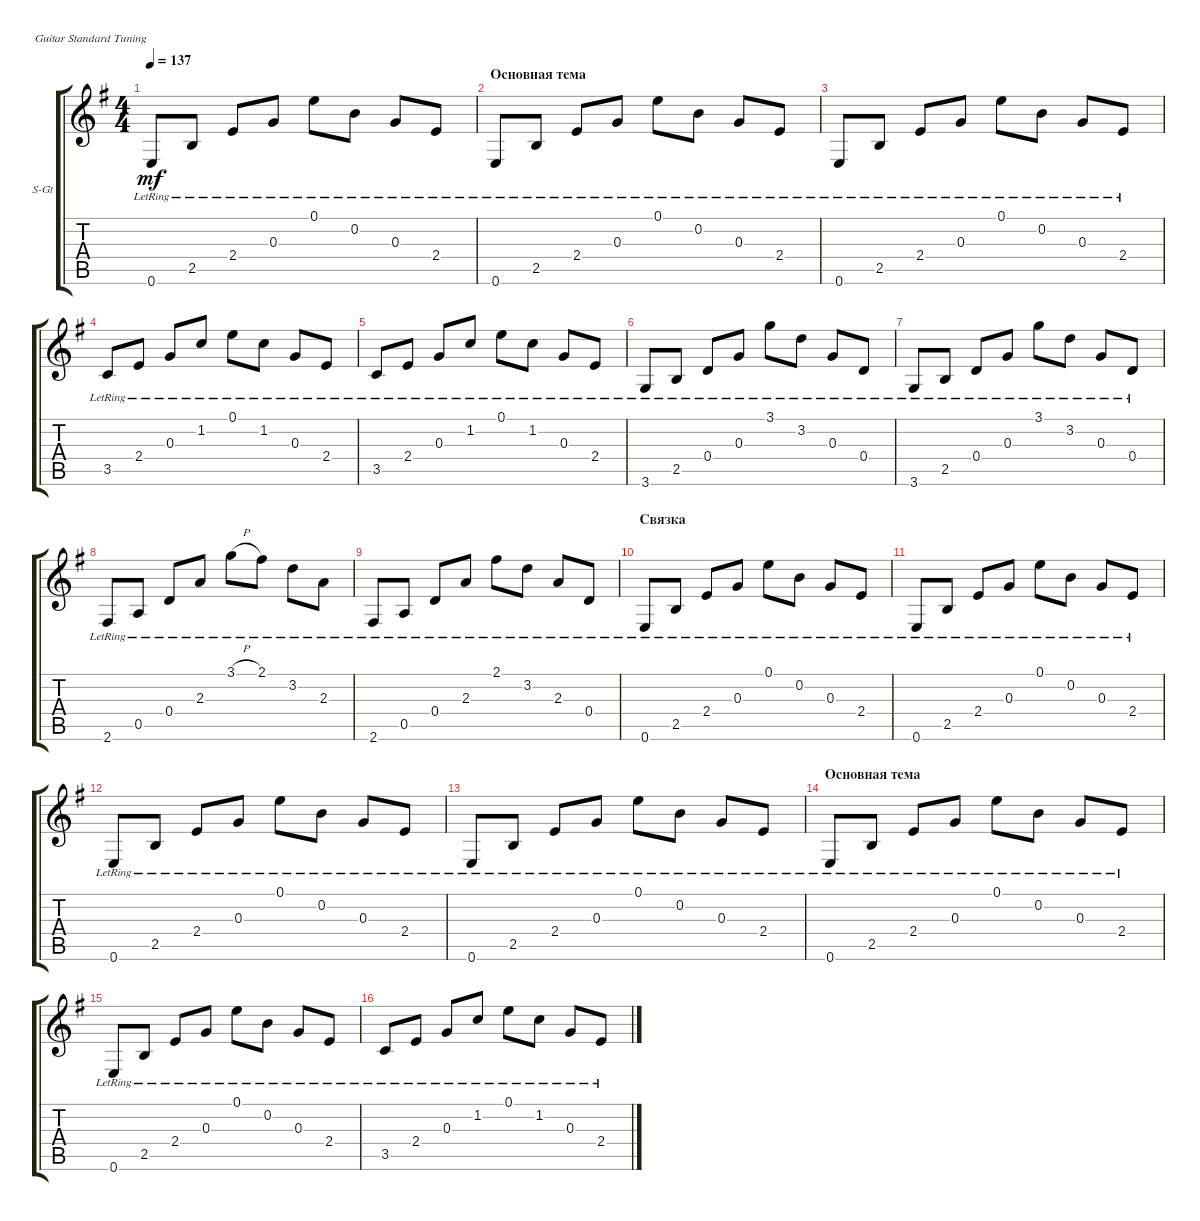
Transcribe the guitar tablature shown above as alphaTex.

\defaultSystemsLayout 4
\bracketExtendMode groupsimilarinstruments
\firstSystemTrackNameOrientation horizontal
\otherSystemsTrackNameOrientation horizontal
\track ("Acoustic Guitar I" "S-Gt") {instrument acousticguitarsteel}
\staff {score tabs}
\tuning (E4 B3 G3 D3 A2 E2)
\ts (4 4)
\tempo 137
\clef g2
\ks eminor
0.6{lr}.8{dy mf} 2.5{lr}.8 2.4{lr}.8 0.3{lr}.8 0.1{lr}.8 0.2{lr}.8 0.3{lr}.8 2.4{lr}.8 |
\section ("" "Основная тема")
0.6{lr}.8 2.5{lr}.8 2.4{lr}.8 0.3{lr}.8 0.1{lr}.8 0.2{lr}.8 0.3{lr}.8 2.4{lr}.8 |
0.6{lr}.8 2.5{lr}.8 2.4{lr}.8 0.3{lr}.8 0.1{lr}.8 0.2{lr}.8 0.3{lr}.8 2.4{lr}.8 |
3.5{lr}.8 2.4{lr}.8 0.3{lr}.8 1.2{lr}.8 0.1{lr}.8 1.2{lr}.8 0.3{lr}.8 2.4{lr}.8 |
3.5{lr}.8 2.4{lr}.8 0.3{lr}.8 1.2{lr}.8 0.1{lr}.8 1.2{lr}.8 0.3{lr}.8 2.4{lr}.8 |
3.6{lr}.8 2.5{lr}.8 0.4{lr}.8 0.3{lr}.8 3.1{lr}.8 3.2{lr}.8 0.3{lr}.8 0.4{lr}.8 |
3.6{lr}.8 2.5{lr}.8 0.4{lr}.8 0.3{lr}.8 3.1{lr}.8 3.2{lr}.8 0.3{lr}.8 0.4{lr}.8 |
2.6{lr}.8 0.5{lr}.8 0.4{lr}.8 2.3{lr}.8 3.1{h lr}.8 2.1{lr}.8 3.2{lr}.8 2.3{lr}.8 |
2.6{lr}.8 0.5{lr}.8 0.4{lr}.8 2.3{lr}.8 2.1{lr}.8 3.2{lr}.8 2.3{lr}.8 0.4{lr}.8 |
\section ("" "Связка")
0.6{lr}.8 2.5{lr}.8 2.4{lr}.8 0.3{lr}.8 0.1{lr}.8 0.2{lr}.8 0.3{lr}.8 2.4{lr}.8 |
0.6{lr}.8 2.5{lr}.8 2.4{lr}.8 0.3{lr}.8 0.1{lr}.8 0.2{lr}.8 0.3{lr}.8 2.4{lr}.8 |
0.6{lr}.8 2.5{lr}.8 2.4{lr}.8 0.3{lr}.8 0.1{lr}.8 0.2{lr}.8 0.3{lr}.8 2.4{lr}.8 |
0.6{lr}.8 2.5{lr}.8 2.4{lr}.8 0.3{lr}.8 0.1{lr}.8 0.2{lr}.8 0.3{lr}.8 2.4{lr}.8 |
\section ("" "Основная тема")
0.6{lr}.8 2.5{lr}.8 2.4{lr}.8 0.3{lr}.8 0.1{lr}.8 0.2{lr}.8 0.3{lr}.8 2.4{lr}.8 |
0.6{lr}.8 2.5{lr}.8 2.4{lr}.8 0.3{lr}.8 0.1{lr}.8 0.2{lr}.8 0.3{lr}.8 2.4{lr}.8 |
3.5{lr}.8 2.4{lr}.8 0.3{lr}.8 1.2{lr}.8 0.1{lr}.8 1.2{lr}.8 0.3{lr}.8 2.4{lr}.8
